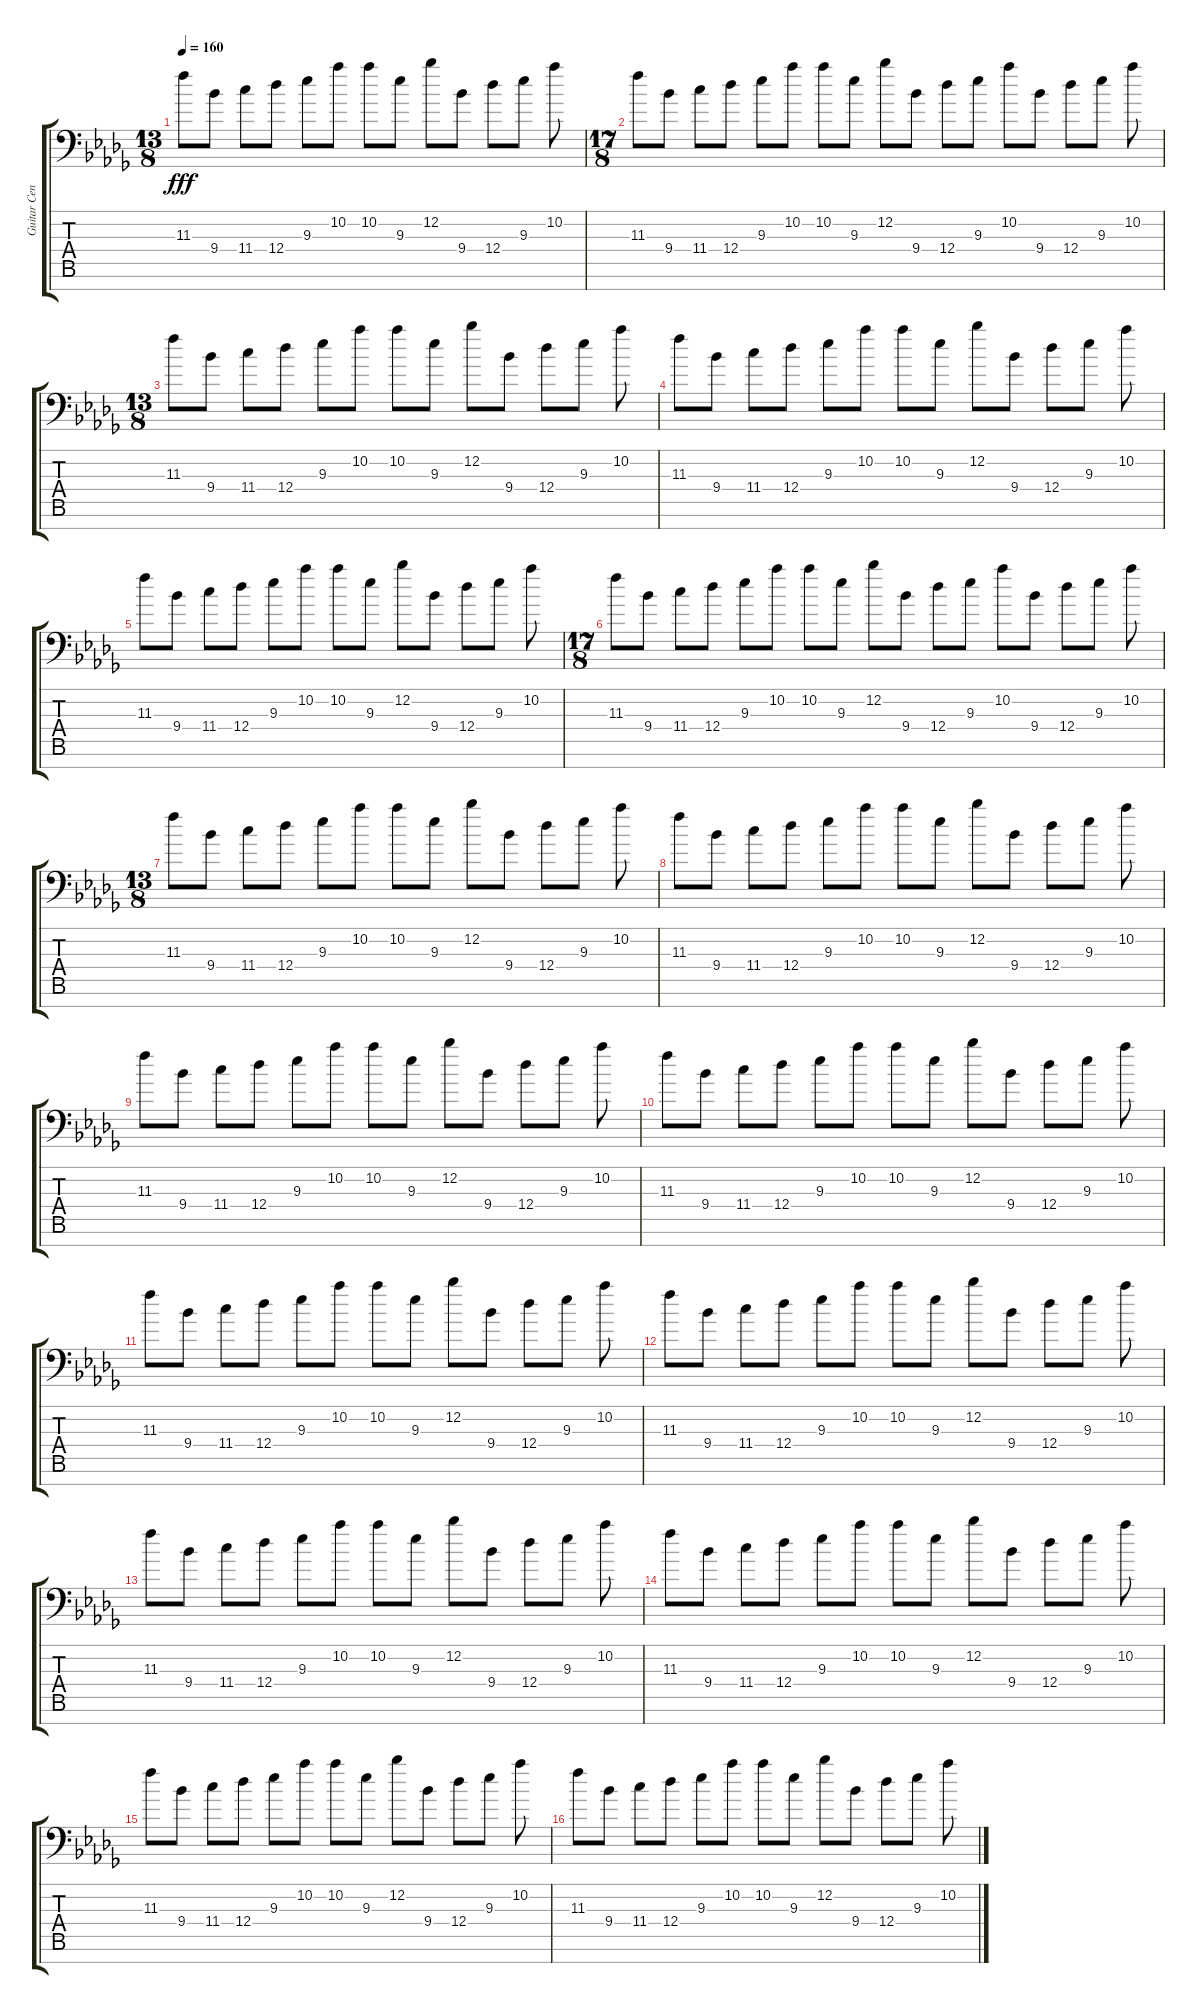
\track ("Guitar Centre" "Guitar Cen") {instrument distortionguitar}
\staff {score tabs}
\tuning (Eb4 Bb3 Gb3 Db3 Ab2 Eb2 Ab1) {hide}
\ts (13 8)
\tempo 160
\clef f4
\ks bbminor
11.3.8{dy fff} 9.4.8 11.4.8 12.4.8 9.3.8 10.2.8 10.2.8 9.3.8 12.2.8 9.4.8 12.4.8 9.3.8 10.2.8 |
\ts (17 8)
11.3.8 9.4.8 11.4.8 12.4.8 9.3.8 10.2.8 10.2.8 9.3.8 12.2.8 9.4.8 12.4.8 9.3.8 10.2.8 9.4.8 12.4.8 9.3.8 10.2.8 |
\ts (13 8)
11.3.8{volume 13} 9.4.8 11.4.8 12.4.8 9.3.8 10.2.8 10.2.8 9.3.8 12.2.8 9.4.8 12.4.8 9.3.8 10.2.8 |
11.3.8 9.4.8 11.4.8 12.4.8 9.3.8 10.2.8 10.2.8 9.3.8 12.2.8 9.4.8 12.4.8 9.3.8 10.2.8 |
11.3.8 9.4.8 11.4.8 12.4.8 9.3.8 10.2.8 10.2.8 9.3.8 12.2.8 9.4.8 12.4.8 9.3.8 10.2.8 |
\ts (17 8)
11.3.8 9.4.8 11.4.8 12.4.8 9.3.8 10.2.8 10.2.8 9.3.8 12.2.8 9.4.8 12.4.8 9.3.8 10.2.8 9.4.8 12.4.8 9.3.8 10.2.8 |
\ts (13 8)
11.3.8 9.4.8 11.4.8 12.4.8 9.3.8 10.2.8 10.2.8 9.3.8 12.2.8 9.4.8 12.4.8 9.3.8 10.2.8 |
11.3.8 9.4.8 11.4.8 12.4.8 9.3.8 10.2.8 10.2.8 9.3.8 12.2.8 9.4.8 12.4.8 9.3.8 10.2.8 |
11.3.8 9.4.8 11.4.8 12.4.8 9.3.8 10.2.8 10.2.8 9.3.8 12.2.8 9.4.8 12.4.8 9.3.8 10.2.8 |
11.3.8 9.4.8 11.4.8 12.4.8 9.3.8 10.2.8 10.2.8 9.3.8 12.2.8 9.4.8 12.4.8 9.3.8 10.2.8 |
11.3.8 9.4.8 11.4.8 12.4.8 9.3.8 10.2.8 10.2.8 9.3.8 12.2.8 9.4.8 12.4.8 9.3.8 10.2.8 |
11.3.8 9.4.8 11.4.8 12.4.8 9.3.8 10.2.8 10.2.8 9.3.8 12.2.8 9.4.8 12.4.8 9.3.8 10.2.8 |
11.3.8 9.4.8 11.4.8 12.4.8 9.3.8 10.2.8 10.2.8 9.3.8 12.2.8 9.4.8 12.4.8 9.3.8 10.2.8 |
11.3.8 9.4.8 11.4.8 12.4.8 9.3.8 10.2.8 10.2.8 9.3.8 12.2.8 9.4.8 12.4.8 9.3.8 10.2.8 |
11.3.8{volume 13} 9.4.8 11.4.8 12.4.8 9.3.8 10.2.8 10.2.8 9.3.8 12.2.8 9.4.8 12.4.8 9.3.8 10.2.8 |
11.3.8 9.4.8 11.4.8 12.4.8 9.3.8 10.2.8 10.2.8 9.3.8 12.2.8 9.4.8 12.4.8 9.3.8 10.2.8
